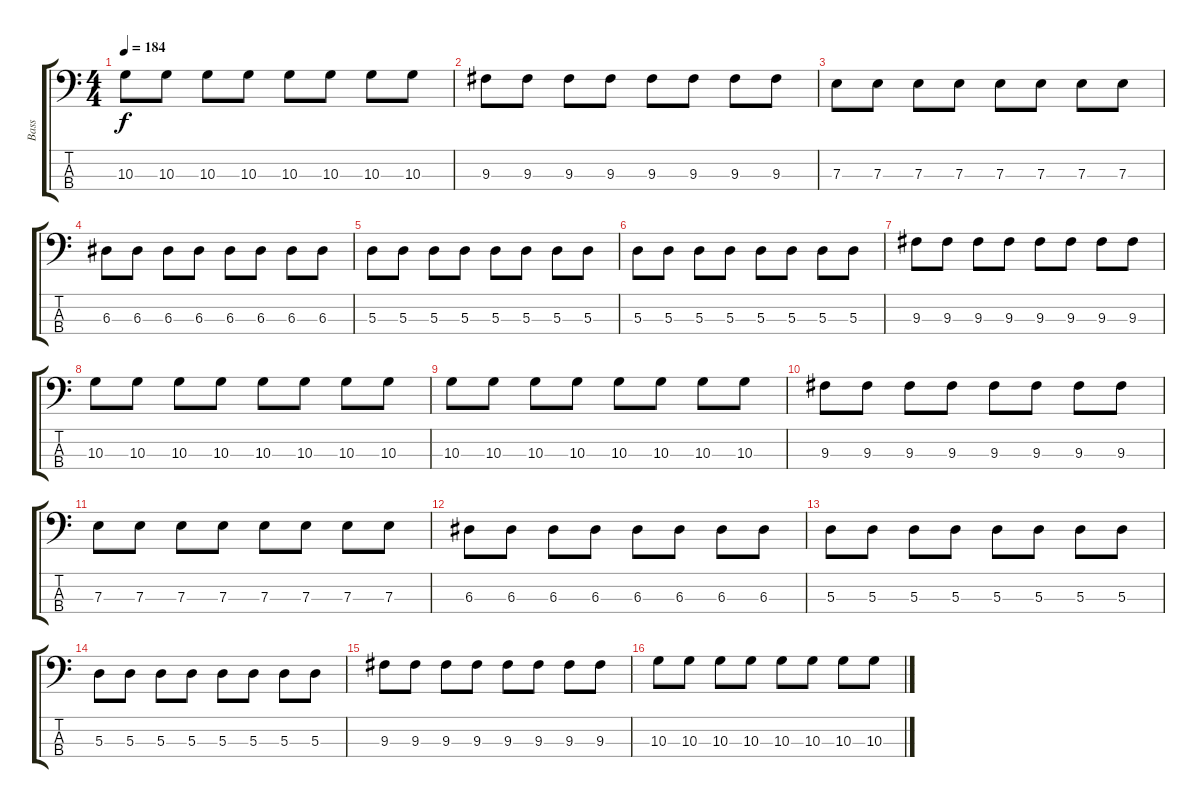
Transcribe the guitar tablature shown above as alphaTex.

\track ("Bass" "Bass") {instrument slapbass2}
\staff {score tabs}
\tuning (G2 D2 A1 E1) {hide}
\ts (4 4)
\tempo 184
\clef f4
\ks c
10.3.8{dy f} 10.3.8 10.3.8 10.3.8 10.3.8 10.3.8 10.3.8 10.3.8 |
9.3.8 9.3.8 9.3.8 9.3.8 9.3.8 9.3.8 9.3.8 9.3.8 |
7.3.8 7.3.8 7.3.8 7.3.8 7.3.8 7.3.8 7.3.8 7.3.8 |
6.3.8 6.3.8 6.3.8 6.3.8 6.3.8 6.3.8 6.3.8 6.3.8 |
5.3.8 5.3.8 5.3.8 5.3.8 5.3.8 5.3.8 5.3.8 5.3.8 |
5.3.8 5.3.8 5.3.8 5.3.8 5.3.8 5.3.8 5.3.8 5.3.8 |
9.3.8 9.3.8 9.3.8 9.3.8 9.3.8 9.3.8 9.3.8 9.3.8 |
10.3.8 10.3.8 10.3.8 10.3.8 10.3.8 10.3.8 10.3.8 10.3.8 |
10.3.8 10.3.8 10.3.8 10.3.8 10.3.8 10.3.8 10.3.8 10.3.8 |
9.3.8 9.3.8 9.3.8 9.3.8 9.3.8 9.3.8 9.3.8 9.3.8 |
7.3.8 7.3.8 7.3.8 7.3.8 7.3.8 7.3.8 7.3.8 7.3.8 |
6.3.8 6.3.8 6.3.8 6.3.8 6.3.8 6.3.8 6.3.8 6.3.8 |
5.3.8 5.3.8 5.3.8 5.3.8 5.3.8 5.3.8 5.3.8 5.3.8 |
5.3.8 5.3.8 5.3.8 5.3.8 5.3.8 5.3.8 5.3.8 5.3.8 |
9.3.8 9.3.8 9.3.8 9.3.8 9.3.8 9.3.8 9.3.8 9.3.8 |
10.3.8 10.3.8 10.3.8 10.3.8 10.3.8 10.3.8 10.3.8 10.3.8
